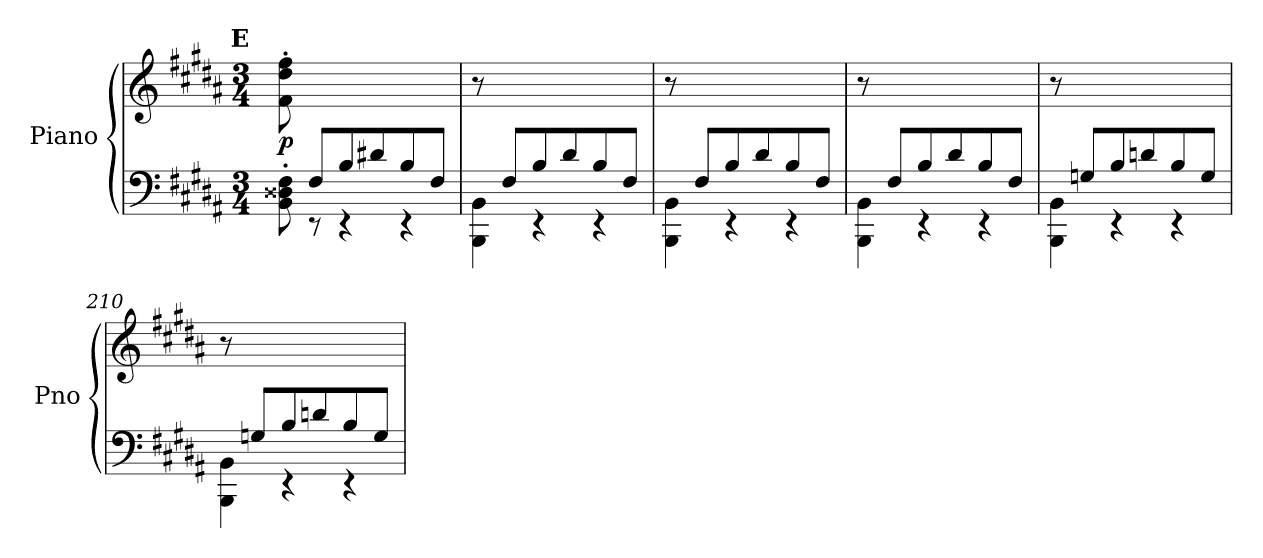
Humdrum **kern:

**kern	**kern	**dynam
*part1	*part1	*part1
*staff2	*staff1	*staff1/2
*I"Piano	*	*
*I'Pno	*	*
*clefF4	*clefG2	*
*k[f#c#g#d#a#]	*k[f#c#g#d#a#]	*
*B:	*B:	*
*M3/4	*M3/4	*
!!LO:REH:place=s1:a:B:enc=none:fs=7.7:t=E
=205	=205	=205
*^	*	*
!	!	!	!LO:DY:b
8ryy	8BB\'> 8D##\'> 8F#\'>	8f#\'> 8dd#\'> 8ff#\'>	p
8F#/L	8rEE	2ryy	.
8B/	4rEE	.	.
8d#X/	.	.	.
8B/	4rEE	.	.
8F#/J	.	8ryy	.
=206	=206	=206	=206
8ryy	4BBB\ 4BB\	8r	.
8F#/L	.	8ryy	.
8B/	4rEE	4ryy	.
8d#/	.	.	.
8B/	4rEE	4ryy	.
8F#/J	.	.	.
=207	=207	=207	=207
8ryy	4BBB\ 4BB\	8r	.
8F#/L	.	8ryy	.
8B/	4rEE	4ryy	.
8d#/	.	.	.
8B/	4rEE	4ryy	.
8F#/J	.	.	.
=208	=208	=208	=208
8ryy	4BBB\ 4BB\	8r	.
8F#/L	.	8ryy	.
8B/	4rEE	4ryy	.
8d#/	.	.	.
8B/	4rEE	4ryy	.
8F#/J	.	.	.
!!LO:LB:g=z
=209	=209	=209	=209
8ryy	4BBB\ 4BB\	8r	.
8Gn/L	.	8ryy	.
8B/	4rEE	4ryy	.
8dn/	.	.	.
8B/	4rEE	4ryy	.
8G/J	.	.	.
=210	=210	=210	=210
8ryy	4BBB\ 4BB\	8r	.
8Gn/L	.	8ryy	.
8B/	4rEE	4ryy	.
8dn/	.	.	.
8B/	4rEE	4ryy	.
8G/J	.	.	.
*v	*v	*	*
=	=	=
*-	*-	*-
